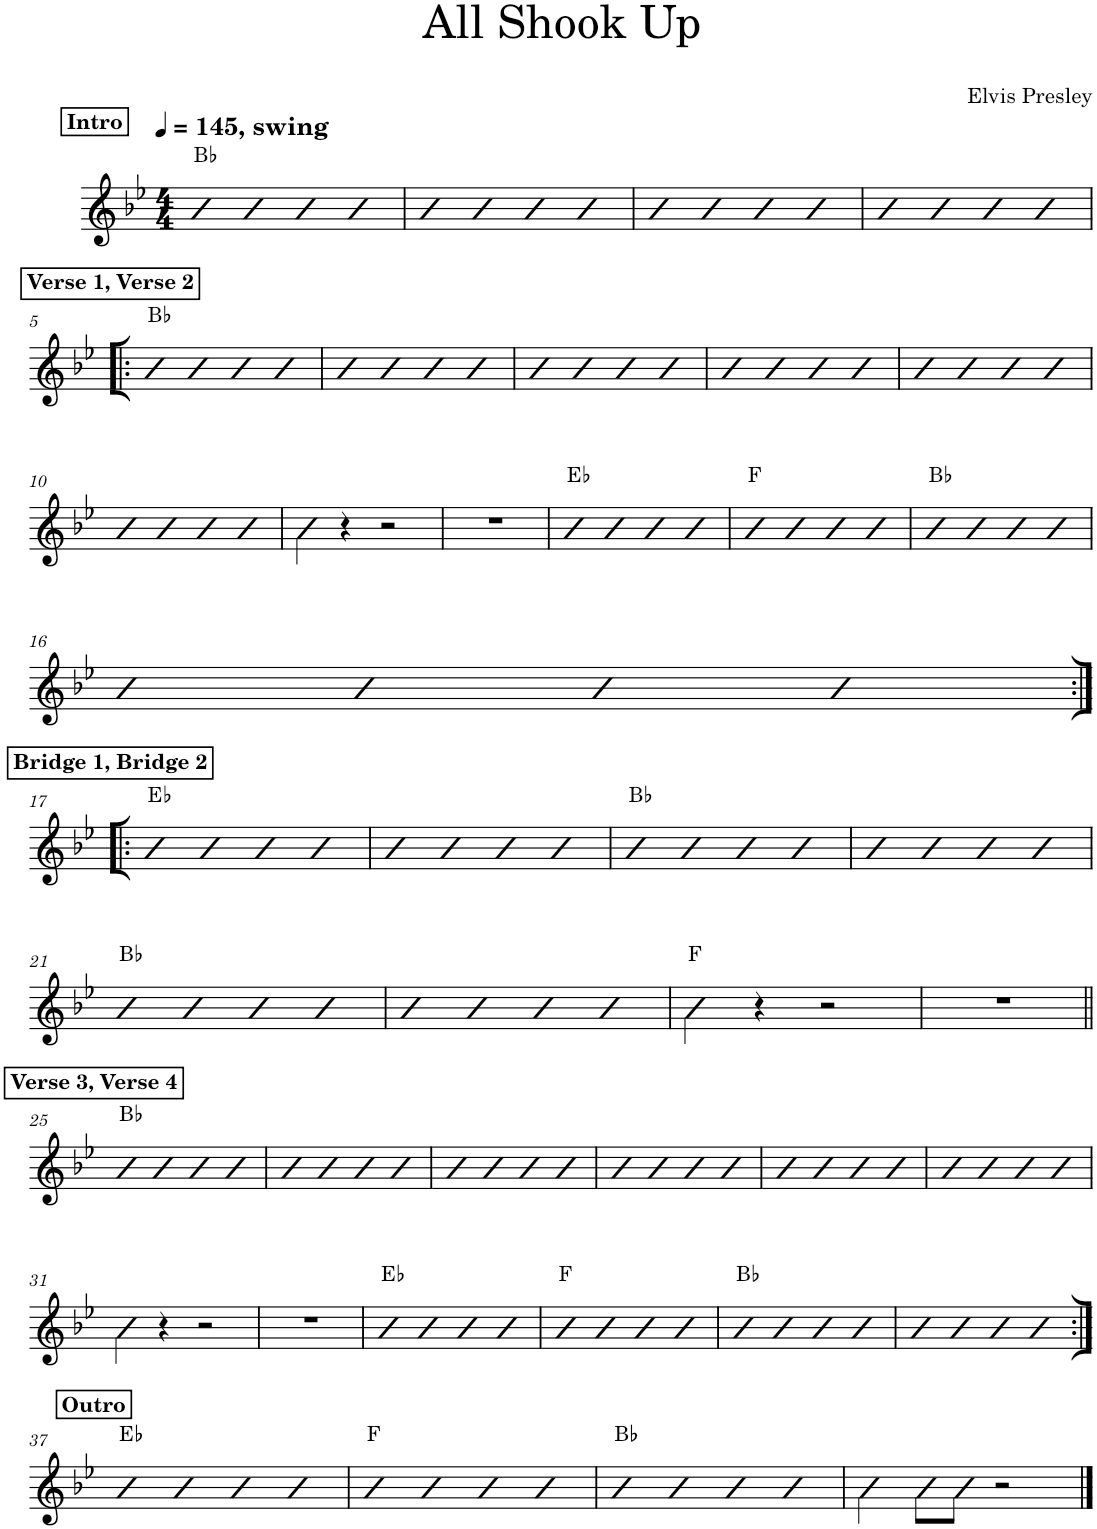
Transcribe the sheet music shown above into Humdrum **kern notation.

**kern	**harte
*part1	*part1
*staff1	*
*I"Piano	*
*I'Pno.	*
*clefG2	*
*k[b-e-]	*
*M4/4	*
*MM145	*
!!LO:REH:place=s1:a:B:cj:t=Intro
=1	=1
!LO:TX:a:B:t=, swing	!
4b-	Bb:maj
4b-	.
4b-	.
4b-	.
=2	=2
4b-	.
4b-	.
4b-	.
4b-	.
=3	=3
4b-	.
4b-	.
4b-	.
4b-	.
=4	=4
4b-	.
4b-	.
4b-	.
4b-	.
!!LO:LB:g=z
!!LO:REH:place=s1:a:B:cj:t=Verse 1, Verse 2
=5!|:	=5!|:
4b-	Bb:maj
4b-	.
4b-	.
4b-	.
=6	=6
4b-	.
4b-	.
4b-	.
4b-	.
=7	=7
4b-	.
4b-	.
4b-	.
4b-	.
=8	=8
4b-	.
4b-	.
4b-	.
4b-	.
=9	=9
4b-	.
4b-	.
4b-	.
4b-	.
!!LO:LB:g=z
=10	=10
4b-	.
4b-	.
4b-	.
4b-	.
=11	=11
4b-\	.
4r	.
2r	.
=12	=12
1r	.
=13	=13
4b-	Eb:maj
4b-	.
4b-	.
4b-	.
=14	=14
4b-	F:maj
4b-	.
4b-	.
4b-	.
=15	=15
4b-	Bb:maj
4b-	.
4b-	.
4b-	.
!!LO:LB:g=z
=16	=16
4b-	.
4b-	.
4b-	.
4b-	.
!!LO:LB:g=z
!!LO:REH:place=s1:a:B:cj:t=Bridge 1, Bridge 2
=17:|!|:	=17:|!|:
4b-	Eb:maj
4b-	.
4b-	.
4b-	.
=18	=18
4b-	.
4b-	.
4b-	.
4b-	.
=19	=19
4b-	Bb:maj
4b-	.
4b-	.
4b-	.
=20	=20
4b-	.
4b-	.
4b-	.
4b-	.
!!LO:LB:g=z
=21	=21
4b-	Bb:maj
4b-	.
4b-	.
4b-	.
=22	=22
4b-	.
4b-	.
4b-	.
4b-	.
=23	=23
4b-\	F:maj
4r	.
2r	.
=24	=24
1r	.
!!LO:LB:g=z
!!LO:REH:place=s1:a:B:cj:t=Verse 3, Verse 4
=25||	=25||
4b-	Bb:maj
4b-	.
4b-	.
4b-	.
=26	=26
4b-	.
4b-	.
4b-	.
4b-	.
=27	=27
4b-	.
4b-	.
4b-	.
4b-	.
=28	=28
4b-	.
4b-	.
4b-	.
4b-	.
=29	=29
4b-	.
4b-	.
4b-	.
4b-	.
=30	=30
4b-	.
4b-	.
4b-	.
4b-	.
!!LO:LB:g=z
=31	=31
4b-\	.
4r	.
2r	.
=32	=32
1r	.
=33	=33
4b-	Eb:maj
4b-	.
4b-	.
4b-	.
=34	=34
4b-	F:maj
4b-	.
4b-	.
4b-	.
=35	=35
4b-	Bb:maj
4b-	.
4b-	.
4b-	.
=36	=36
4b-	.
4b-	.
4b-	.
4b-	.
!!LO:LB:g=z
!!LO:REH:place=s1:a:B:cj:t=Outro
=37:|!	=37:|!
4b-	Eb:maj
4b-	.
4b-	.
4b-	.
=38	=38
4b-	F:maj
4b-	.
4b-	.
4b-	.
=39	=39
4b-	Bb:maj
4b-	.
4b-	.
4b-	.
=40	=40
4b-\	.
8b-\L	.
8b-\J	.
2r	.
==	==
*-	*-
